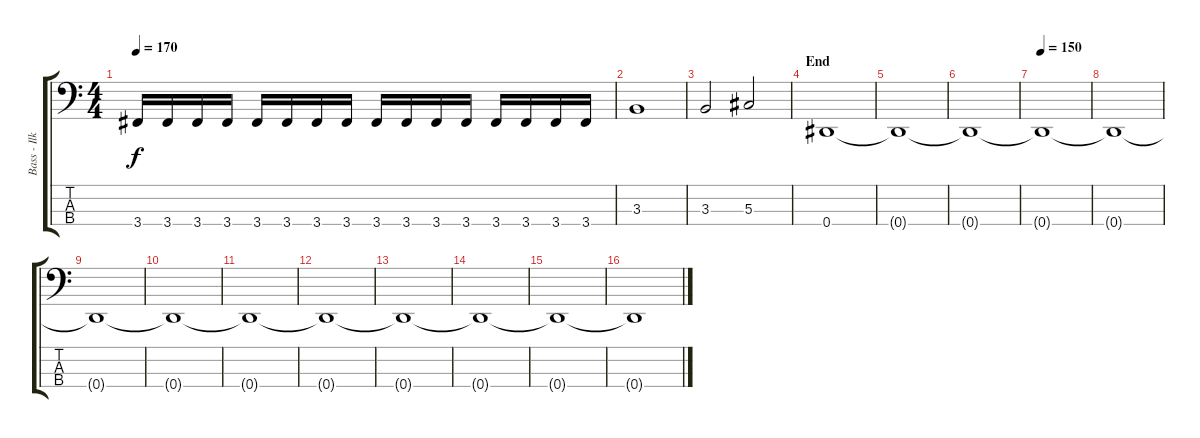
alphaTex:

\track ("Bass - Ilker Erstin" "Bass - Ilk") {instrument acousticguitarsteel}
\staff {score tabs}
\tuning (Gb2 Db2 Ab1 Eb1) {hide}
\ts (4 4)
\tempo 170
\clef f4
\ks c
3.4.16{dy f} 3.4.16 3.4.16 3.4.16 3.4.16 3.4.16 3.4.16 3.4.16 3.4.16 3.4.16 3.4.16 3.4.16 3.4.16 3.4.16 3.4.16 3.4.16 |
3.3.1 |
3.3.2 5.3.2 |
\section ("" "End")
0.4.1 |
0.4{t}.1 |
0.4{t}.1{volume 7} |
\tempo 150
0.4{t}.1 |
0.4{t}.1 |
0.4{t}.1 |
0.4{t}.1 |
0.4{t}.1 |
0.4{t}.1 |
0.4{t}.1 |
0.4{t}.1 |
0.4{t}.1 |
0.4{t}.1
